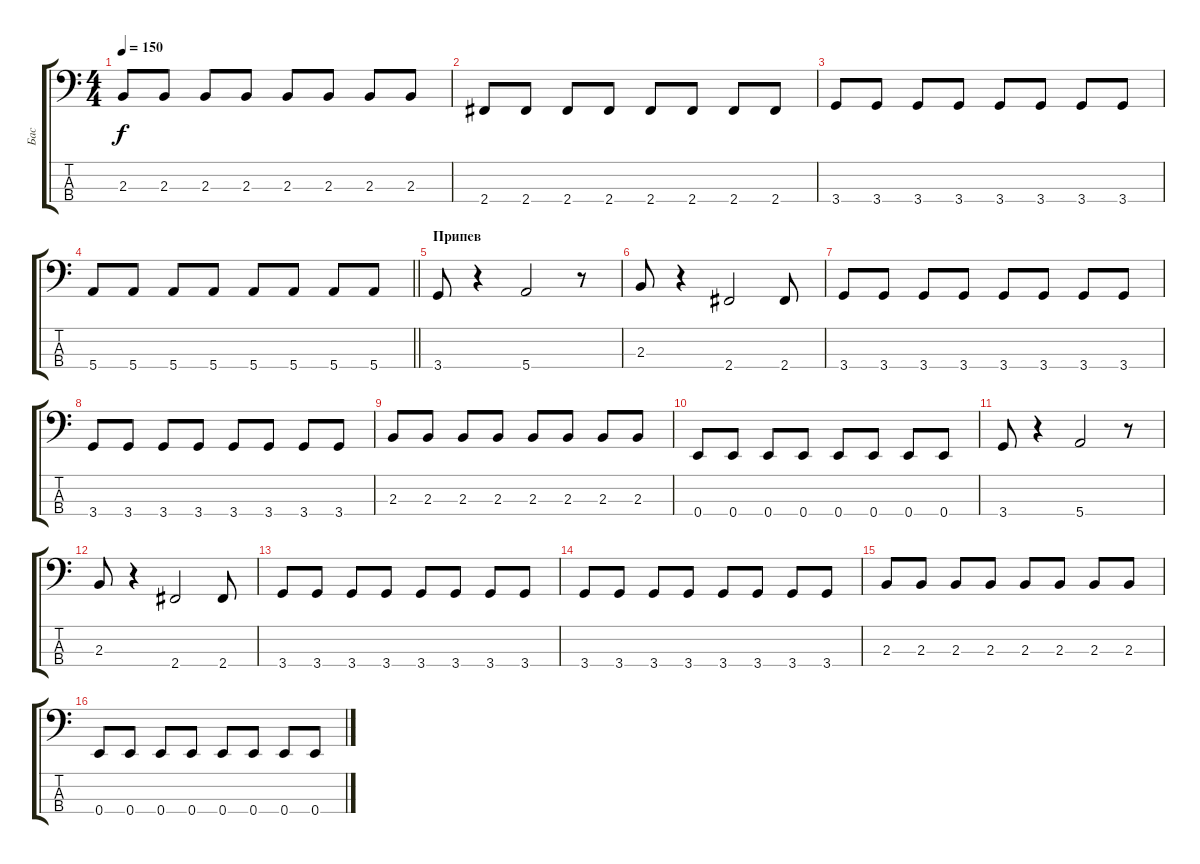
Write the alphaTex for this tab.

\track ("Бас" "Бас") {instrument electricbasspick}
\staff {score tabs}
\tuning (G2 D2 A1 E1) {hide}
\ts (4 4)
\tempo 150
\clef f4
\ks c
2.3.8{dy f} 2.3.8 2.3.8 2.3.8 2.3.8 2.3.8 2.3.8 2.3.8 |
2.4.8 2.4.8 2.4.8 2.4.8 2.4.8 2.4.8 2.4.8 2.4.8 |
3.4.8 3.4.8 3.4.8 3.4.8 3.4.8 3.4.8 3.4.8 3.4.8 |
\barLineRight lightlight
5.4.8 5.4.8 5.4.8 5.4.8 5.4.8 5.4.8 5.4.8 5.4.8 |
\section ("" "Припев")
3.4.8 r.4 5.4.2 r.8 |
2.3.8 r.4 2.4.2 2.4.8 |
3.4.8 3.4.8 3.4.8 3.4.8 3.4.8 3.4.8 3.4.8 3.4.8 |
3.4.8 3.4.8 3.4.8 3.4.8 3.4.8 3.4.8 3.4.8 3.4.8 |
2.3.8 2.3.8 2.3.8 2.3.8 2.3.8 2.3.8 2.3.8 2.3.8 |
0.4.8 0.4.8 0.4.8 0.4.8 0.4.8 0.4.8 0.4.8 0.4.8 |
3.4.8 r.4 5.4.2 r.8 |
2.3.8 r.4 2.4.2 2.4.8 |
3.4.8 3.4.8 3.4.8 3.4.8 3.4.8 3.4.8 3.4.8 3.4.8 |
3.4.8 3.4.8 3.4.8 3.4.8 3.4.8 3.4.8 3.4.8 3.4.8 |
2.3.8 2.3.8 2.3.8 2.3.8 2.3.8 2.3.8 2.3.8 2.3.8 |
0.4.8 0.4.8 0.4.8 0.4.8 0.4.8 0.4.8 0.4.8 0.4.8
